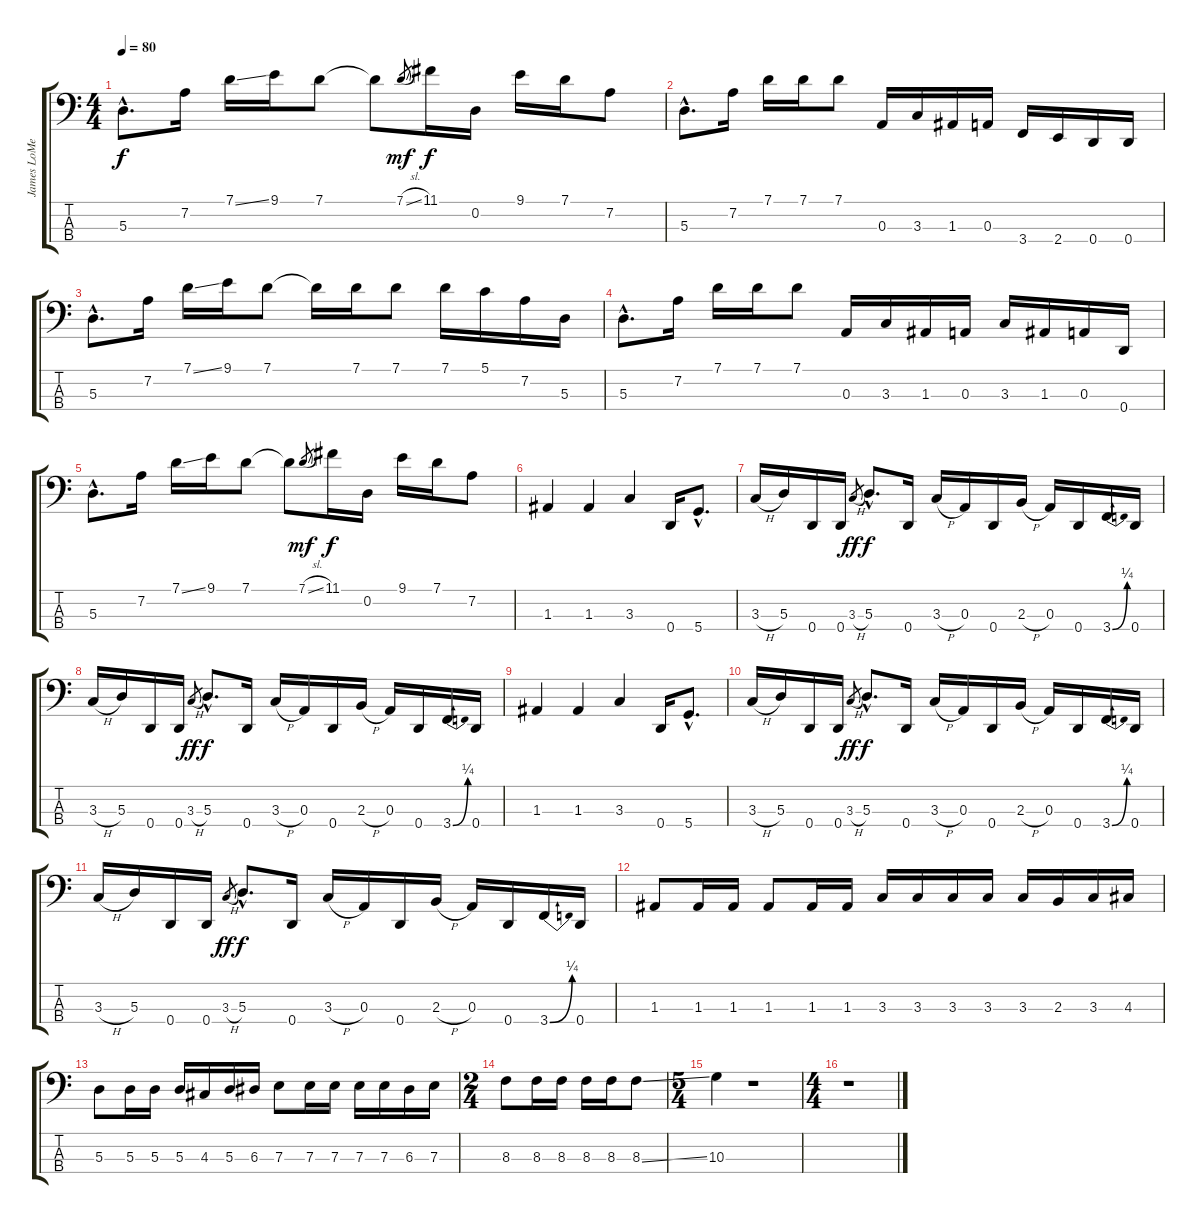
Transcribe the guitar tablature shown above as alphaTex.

\track ("James LoMenzo (Bass)" "James LoMe") {instrument electricbassfinger}
\staff {score tabs}
\tuning (G2 D2 A1 D1) {hide}
\ts (4 4)
\tempo 80
\clef f4
\ks c
5.3{hac}.8{d dy f} 7.2.16 7.1{ss}.16 9.1.16 7.1.8 7.1{t}.8 7.1{sl}.8{gr dy mf} 11.1.16{dy f} 0.2.16 9.1.16 7.1.16 7.2.8 |
5.3{hac}.8{d} 7.2.16 7.1.16 7.1.16 7.1.8 0.3.16 3.3.16 1.3.16 0.3.16 3.4.16 2.4.16 0.4.16 0.4.16 |
5.3{hac}.8{d} 7.2.16 7.1{ss}.16 9.1.16 7.1.8 7.1{t}.16 7.1.16 7.1.8 7.1.16 5.1.16 7.2.16 5.3.16 |
5.3{hac}.8{d} 7.2.16 7.1.16 7.1.16 7.1.8 0.3.16 3.3.16 1.3.16 0.3.16 3.3.16 1.3.16 0.3.16 0.4.16 |
5.3{hac}.8{d} 7.2.16 7.1{ss}.16 9.1.16 7.1.8 7.1{t}.8 7.1{sl}.8{gr dy mf} 11.1.16{dy f} 0.2.16 9.1.16 7.1.16 7.2.8 |
1.3.4 1.3.4 3.3.4 0.4.16 5.4{hac}.8{d} |
3.3{h}.16 5.3.16 0.4.16 0.4.16 3.3{h}.8{gr dy ff} 5.3{hac}.8{d dy f} 0.4.16 3.3{h}.16 0.3.16 0.4.16 2.3{h}.16 0.3.16 0.4.16 3.4{be (bend 0 0 60 1)}.16 0.4.16 |
3.3{h}.16 5.3.16 0.4.16 0.4.16 3.3{h}.8{gr dy ff} 5.3{hac}.8{d dy f} 0.4.16 3.3{h}.16 0.3.16 0.4.16 2.3{h}.16 0.3.16 0.4.16 3.4{be (bend 0 0 60 1)}.16 0.4.16 |
1.3.4 1.3.4 3.3.4 0.4.16 5.4{hac}.8{d} |
3.3{h}.16 5.3.16 0.4.16 0.4.16 3.3{h}.8{gr dy ff} 5.3{hac}.8{d dy f} 0.4.16 3.3{h}.16 0.3.16 0.4.16 2.3{h}.16 0.3.16 0.4.16 3.4{be (bend 0 0 60 1)}.16 0.4.16 |
3.3{h}.16 5.3.16 0.4.16 0.4.16 3.3{h}.8{gr dy ff} 5.3{hac}.8{d dy f} 0.4.16 3.3{h}.16 0.3.16 0.4.16 2.3{h}.16 0.3.16 0.4.16 3.4{be (bend 0 0 60 1)}.16 0.4.16 |
1.3.8 1.3.16 1.3.16 1.3.8 1.3.16 1.3.16 3.3.16 3.3.16 3.3.16 3.3.16 3.3.16 2.3.16 3.3.16 4.3.16 |
5.3.8 5.3.16 5.3.16 5.3.16 4.3.16 5.3.16 6.3.16 7.3.8 7.3.16 7.3.16 7.3.16 7.3.16 6.3.16 7.3.16 |
\ts (2 4)
8.3.8 8.3.16 8.3.16 8.3.16 8.3.16 8.3{ss}.8 |
\ts (5 4)
10.3.4 r.1 |
\ts (4 4)
r.1
